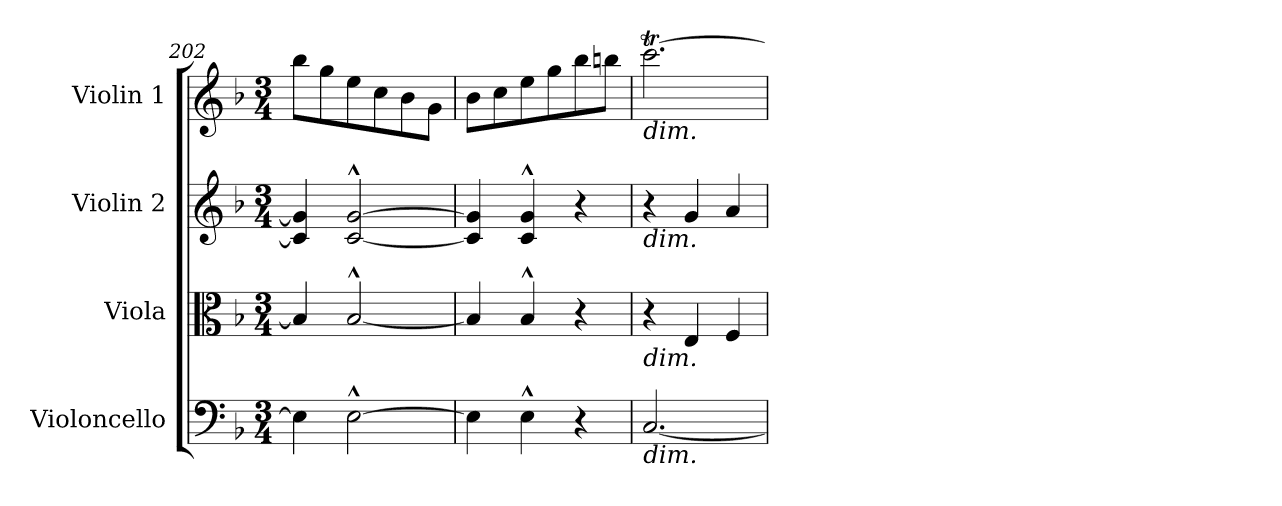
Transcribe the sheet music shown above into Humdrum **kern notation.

**kern	**kern	**kern	**kern
*part4	*part3	*part2	*part1
*staff4	*staff3	*staff2	*staff1
*I"Violoncello	*I"Viola	*I"Violin 2	*I"Violin 1
*I'Vc	*I'Vla	*I'Vln	*I'Vln
*clefF4	*clefC3	*clefG2	*clefG2
*k[b-]	*k[b-]	*k[b-]	*k[b-]
*M3/4	*M3/4	*M3/4	*M3/4
=202	=202	=202	=202
4E\]	4B-/]	4c/] 4g/]	8bb-\L
.	.	.	8gg\
[2E^^\	[2B-^^/	[2c/^^ [2g/^^	8ee\
.	.	.	8cc\
.	.	.	8b-\
.	.	.	8g\J
!!LO:LB:g=z
=203	=203	=203	=203
4E\]	4B-/]	4c/] 4g/]	8b-\L
.	.	.	8cc\
4E^^\	4B-^^/	4c/^^ 4g/^^	8ee\
.	.	.	8gg\
4r	4r	4r	8bb-\
.	.	.	8bbn\J
=204	=204	=204	=204
!	!	!	!LO:TX:b:i:t=dim.
!	!	!LO:TX:b:i:t=dim.	!
!	!LO:TX:b:i:t=dim.	!	!
!LO:TX:b:i:t=dim.	!	!	!
[2.C/	4r	4r	[2.cccT\
.	4E/	4g/	.
.	4F/	4a/	.
=	=	=	=
*-	*-	*-	*-
